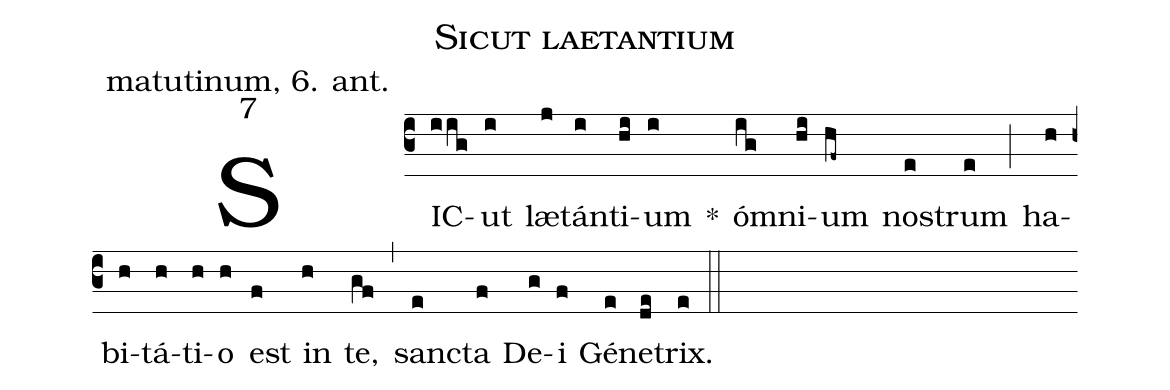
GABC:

name: Sicut laetantium;
office-part: matutinum, 6. ant.;
mode: 7;
%%
% VII.c

(c3)
SIC(i/ig)ut(i) læ(j)tán(i)ti(hi)um(i) *()
óm(ig)ni(hi)um(hf~) nos(e)trum(e) (;)
ha(h)bi(h)tá(h)ti(h)o(h) est(f) in(h) te,(gf) (,)
sanc(e)ta(f) De(g)i(f) Gé(e)ne(de)trix.(e) (::)
